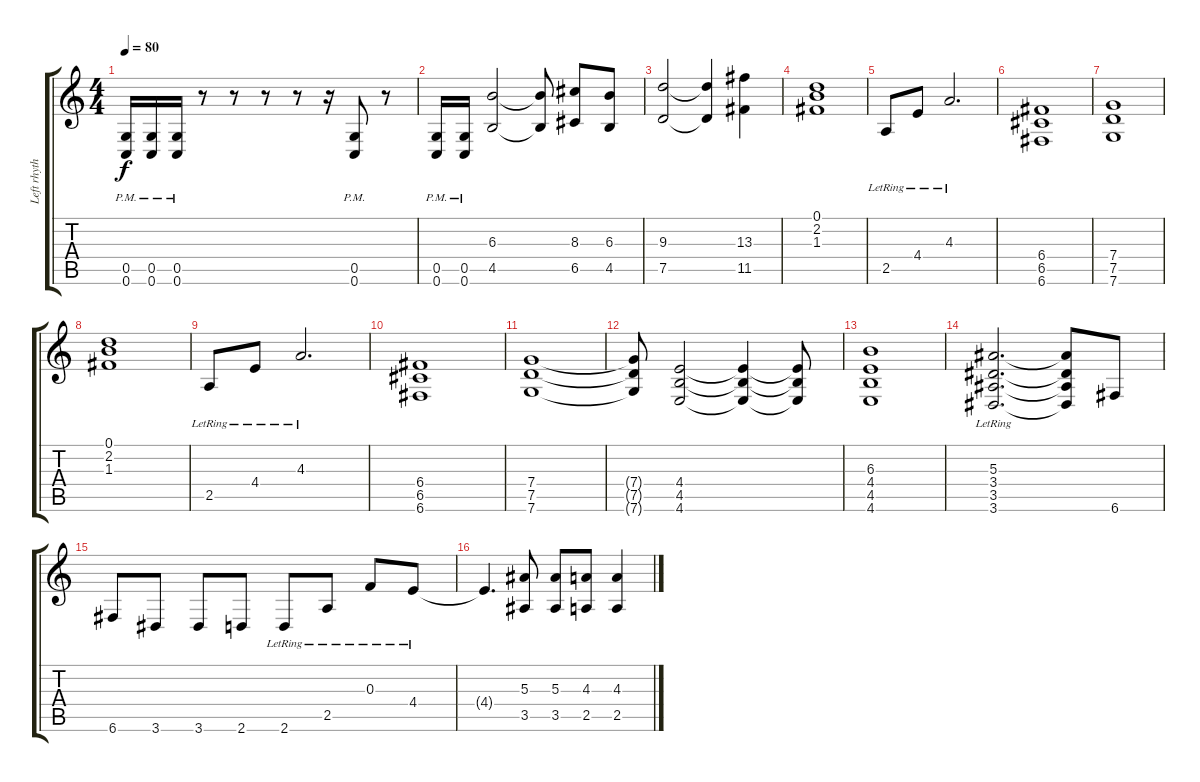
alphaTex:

\track ("Left rhythm" "Left rhyth") {instrument distortionguitar}
\staff {score tabs}
\tuning (D4 A3 F3 C3 G2 C2) {hide}
\ts (4 4)
\tempo 80
\clef g2
\ks c
(0.5{pm} 0.6{pm}).16{dy f} (0.5{pm} 0.6{pm}).16 (0.5{pm} 0.6{pm}).16 r.8 r.8 r.8 r.8 r.16 (0.5{pm} 0.6{pm}).8 r.8 |
(0.5{pm} 0.6{pm}).16 (0.5{pm} 0.6{pm}).16 (6.3 4.5).2 (6.3{t} 4.5{t}).8 (8.3 6.5).8 (6.3 4.5).8 |
(9.3 7.5).2 (9.3{t} 7.5{t}).4 (13.3 11.5).4 |
(0.1 2.2 1.3).1 |
2.5{lr}.8 4.4{lr}.8 4.3{lr}.2{d} |
(6.4 6.5 6.6).1 |
(7.4 7.5 7.6).1 |
(0.1 2.2 1.3).1 |
2.5{lr}.8 4.4{lr}.8 4.3{lr}.2{d} |
(6.4 6.5 6.6).1 |
(7.4 7.5 7.6).1 |
(7.4{t} 7.5{t} 7.6{t}).8 (4.4 4.5 4.6).2 (4.4{t} 4.5{t} 4.6{t}).4 (4.4{t} 4.5{t} 4.6{t}).8 |
(6.3 4.4 4.5 4.6).1 |
(5.3 3.4 3.5{lr} 3.6).2{d} (5.3{t} 3.4{t} 3.5{t} 3.6{t}).8 6.6.8 |
6.6.8 3.6.8 3.6.8 2.6.8 2.6{lr}.8 2.5{lr}.8 0.3{lr}.8 4.4{lr}.8 |
4.4{t}.4{d} (5.3 3.5).8 (5.3 3.5).8 (4.3 2.5).8 (4.3 2.5).4
